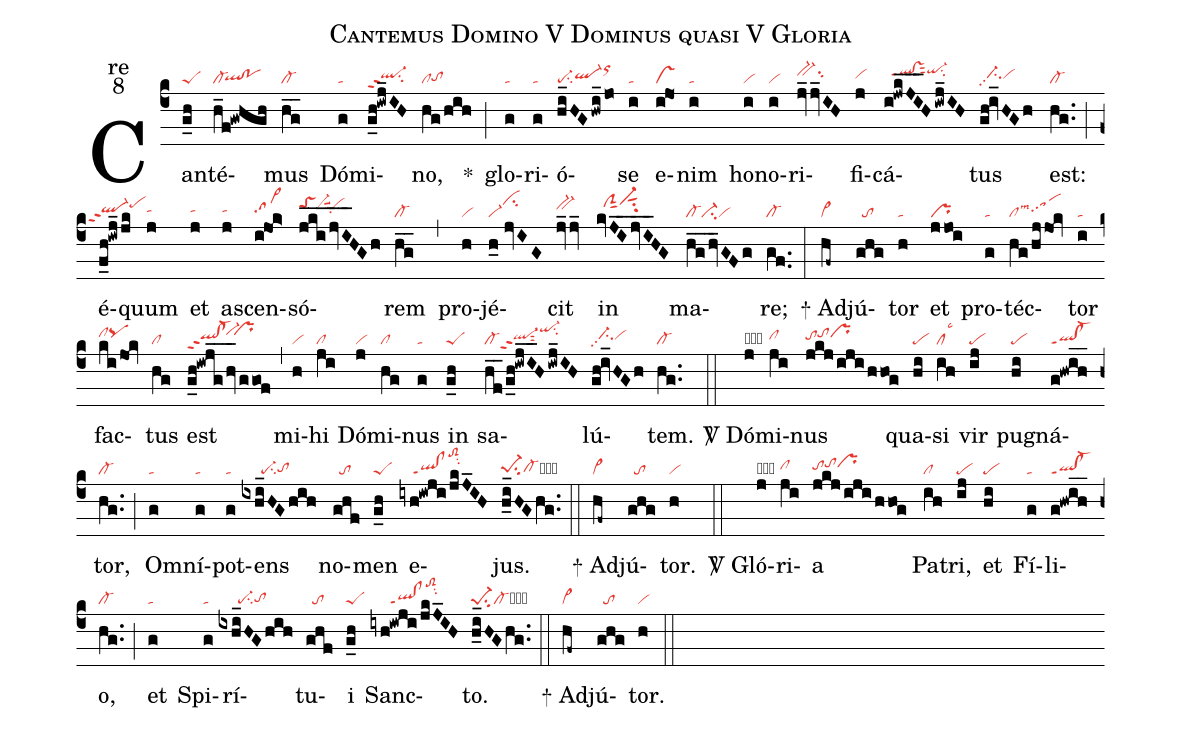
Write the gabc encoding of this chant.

name:Cantemus Domino V Dominus quasi V Gloria;
office-part:re;
mode:8;
nabc-lines:1;
%%
(c4) Can(g_h|peS)té(h_f!gwhgh|cl-`qlhg!pohg)mus(hg__|cl-) Dó(g|ta)mi(g_h!iwj_IH|ql-hhppt2su2)no,(hg/hih|cltohg) <sp>*</sp>(;) glo(g|ta)ri(g|ta)ó(hi_HG/hwi_/jo|pe-su2ql-hhorhk)se(i|ta) e(ijO1|vs)nim(i|ta) ho(i|vi)no(i|vi)ri(jv_jv_IH|bv-hisu2)fi(j|vihh)cá(i!jwkJI___H/iwj_IH|//qlhi!vshippt1sut2qi-hjsu2)tus(gh!iv_HGh|//ci-hhpp2vihh) est:(hg..|cl-) (;) é(f_h!iwj_jk|```ql-hhppt2pehj)quum(j|tahh) et(j|tahh) as(j|tahh)cen(i@jok>|sa>hh)só(jki___/jvI__HGh|toShjvi-hjsuu1su2vihj)rem(hg__|cl-) (,) pro(h|vi)jé(h_0//jvIG|vi-cihk)cit(jv_jv_|bv-hi) in(kvJI__jvI__HG|//clShjsut1vi-hksut1su2) ma(hg__/hv_GFg|cl-ci-vi)re;(gf..|cl-) (:)
<sp>+</sp> Ad(hf~|vi>)jú(ghg|//to)tor(h|ta) et(jjoi|pr) pro(g|ta)téc(hg/hjjok|cllsm3sahhpp1)tor(i|ta) fac(ki/jok|clhipqhi)tus(hg|cl) est(g_h!iwjg__/hv_/ggof|qlhh!cl-hhppt2``vi-hj``prhj) (,) mi(h|vi)hi(ji|cl) Dó(j|vi)mi(hg|cl)nus(g|ta) in(g_h|peS) sa(hf__/g_h!iwjI__H/iwj_IH|cl-ql-hhppt2sut2qi-hksu2)lú(gh!iv_HGh|//ci-hhpp2vihh)tem.(hg..|cl-) (::)

<sp>V/</sp> Dó(j|obvi)mi(ji|clhh)nus(jkj/iji/hhog|tohhtohiprhi) qua(hi|pe)si(ih|cllsc3) vir(ij|pe) pug(hi|pe)ná(g!hwih__|ql!cl-ppt1)tor,(hg..|cl-) (;) Om(g|ta)ní(g|ta)pot(g|ta)ens(ixhi_HGhih|//////pe-su2tohg) no(ghf|//to)men(g_h|peS) e(iyh!iwji/jkJ_IH|////ql!clppt1toS2hmsu2)jus.(h_i_HGhg..|pe-1hgsu2cl-hgcb) (::)
<sp>+</sp> Ad(hf~|vi>)jú(ghg|//to)tor.(h|vi) (::)

<sp>V/</sp> Gló(j|obvi)ri(ji|clhh)a(jkj/iji/hhog|tohhtohiprhi) Pa(ih|cl)tri,(ij|pe) et(hi|pe) Fí(g|ta)li(g!hwih__|ql!cl-ppt1)o,(hg..|cl-) (;) et(g|ta) Spi(g|ta)rí(ixhi_HG/hih|//////pe-su2tohg)tu(ghf|//to)i(g_h|peS) Sanc(iyh!iwji/jkJ_IH|//////ql!clppt1toS2hmsu2)to.(h_i_HGhg..|pe-1su2cl-cb) (::)
<sp>+</sp> Ad(hf~|vi>)jú(ghg|//to)tor.(h|vi) (::)
